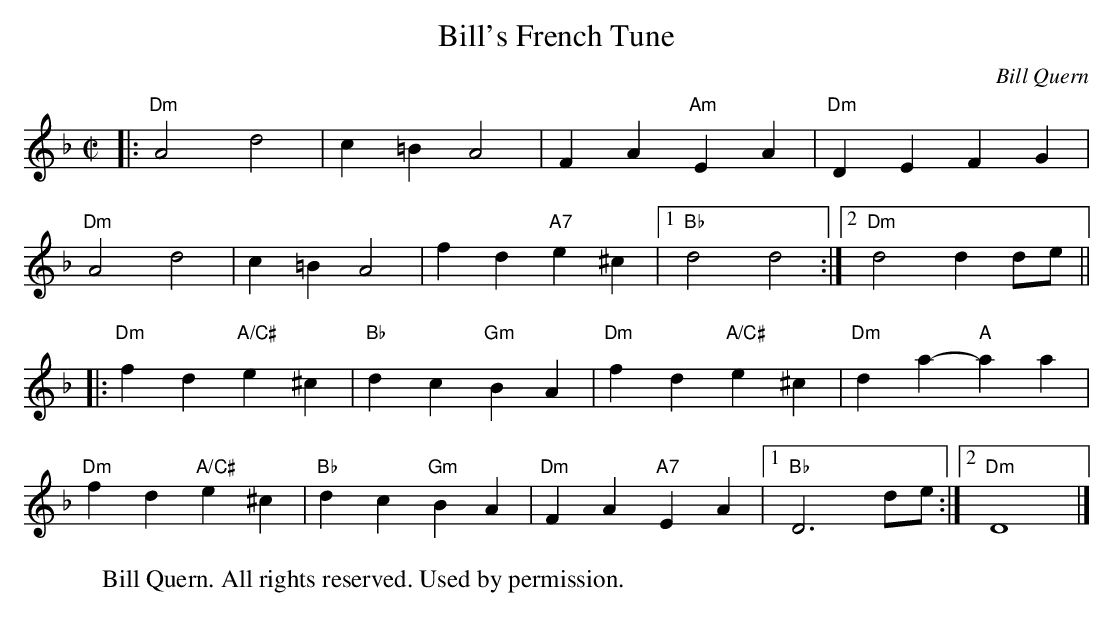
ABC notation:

X:1
T:Bill's French Tune
C:Bill Quern
M:C|
L:1/4
K:Dm
|:"Dm" A2 d2 | c =B A2 | FA "Am"EA| "Dm" DEFG|
"Dm" A2 d2 | c =B A2 | fd "A7"e ^c|1"Bb" d2 d2 :|2"Dm"d2 d d/e/||
|:"Dm" fd "A/C#" e^c| "Bb" dc "Gm" BA | "Dm"fd "A/C#"e^c | "Dm"d a-"A"a a|
"Dm" fd "A/C#" e^c| "Bb" dc "Gm" BA |"Dm"FA "A7"EA |1 "Bb" D3 d/e/:|2"Dm" D4|]
W:  Bill Quern. All rights reserved. Used by permission.
